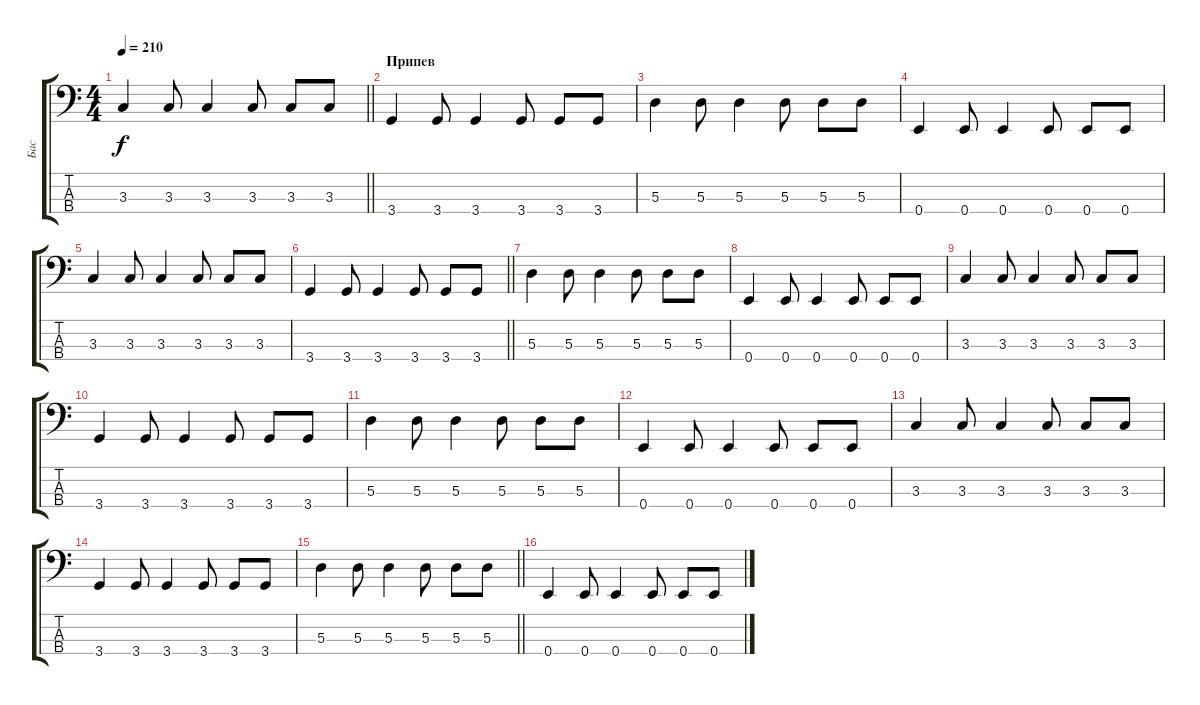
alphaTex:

\track ("Бас" "Бас") {instrument electricbassfinger}
\staff {score tabs}
\tuning (G2 D2 A1 E1) {hide}
\ts (4 4)
\tempo 210
\clef f4
\barLineRight lightlight
\ks c
3.3.4{dy f} 3.3.8 3.3.4 3.3.8 3.3.8 3.3.8 |
\section ("" "Припев")
3.4.4 3.4.8 3.4.4 3.4.8 3.4.8 3.4.8 |
5.3.4 5.3.8 5.3.4 5.3.8 5.3.8 5.3.8 |
0.4.4 0.4.8 0.4.4 0.4.8 0.4.8 0.4.8 |
3.3.4 3.3.8 3.3.4 3.3.8 3.3.8 3.3.8 |
\barLineRight lightlight
3.4.4 3.4.8 3.4.4 3.4.8 3.4.8 3.4.8 |
5.3.4 5.3.8 5.3.4 5.3.8 5.3.8 5.3.8 |
0.4.4 0.4.8 0.4.4 0.4.8 0.4.8 0.4.8 |
3.3.4 3.3.8 3.3.4 3.3.8 3.3.8 3.3.8 |
3.4.4 3.4.8 3.4.4 3.4.8 3.4.8 3.4.8 |
5.3.4 5.3.8 5.3.4 5.3.8 5.3.8 5.3.8 |
0.4.4 0.4.8 0.4.4 0.4.8 0.4.8 0.4.8 |
3.3.4 3.3.8 3.3.4 3.3.8 3.3.8 3.3.8 |
3.4.4 3.4.8 3.4.4 3.4.8 3.4.8 3.4.8 |
\barLineRight lightlight
5.3.4 5.3.8 5.3.4 5.3.8 5.3.8 5.3.8 |
0.4.4 0.4.8 0.4.4 0.4.8 0.4.8 0.4.8
